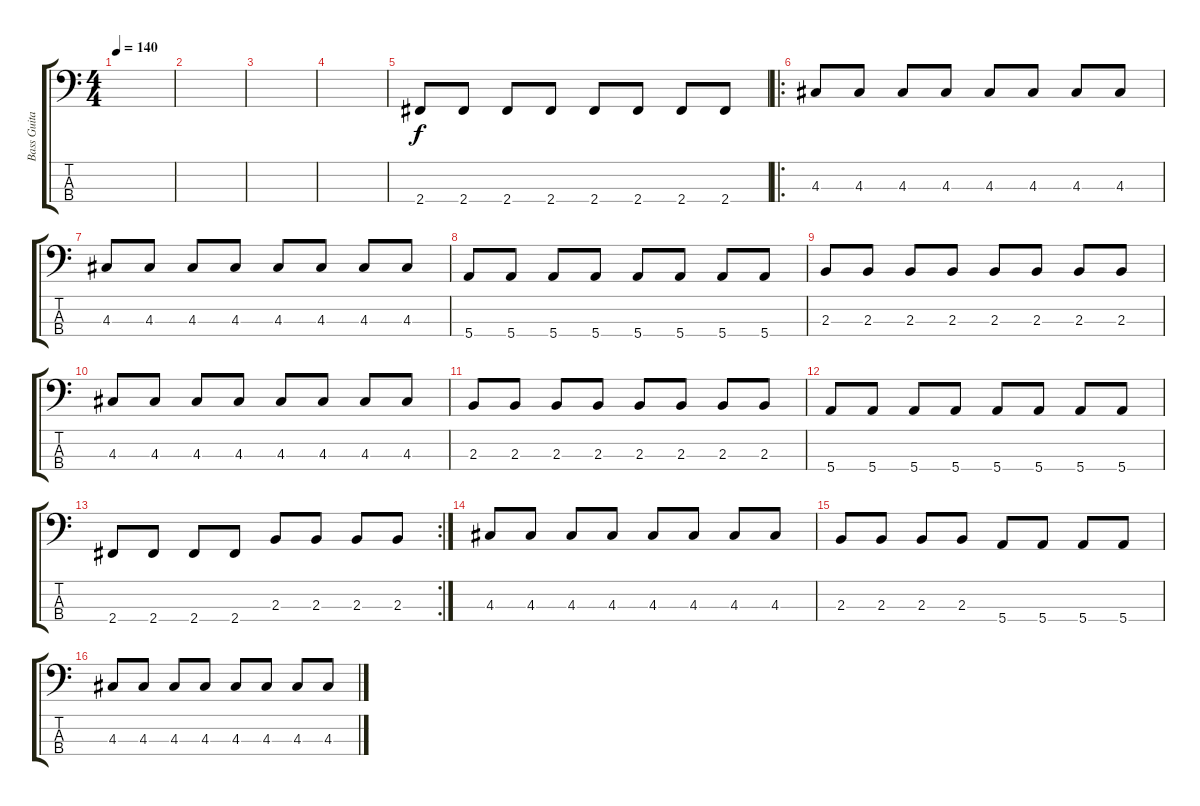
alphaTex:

\track ("Bass Guitar" "Bass Guita") {instrument electricbassfinger}
\staff {score tabs}
\tuning (G2 D2 A1 E1) {hide}
\ts (4 4)
\tempo 140
\clef f4
\ks c
|
|
|
|
2.4.8 2.4.8 2.4.8 2.4.8 2.4.8 2.4.8 2.4.8 2.4.8 |
\ro
4.3.8 4.3.8 4.3.8 4.3.8 4.3.8 4.3.8 4.3.8 4.3.8 |
4.3.8 4.3.8 4.3.8 4.3.8 4.3.8 4.3.8 4.3.8 4.3.8 |
5.4.8 5.4.8 5.4.8 5.4.8 5.4.8 5.4.8 5.4.8 5.4.8 |
2.3.8 2.3.8 2.3.8 2.3.8 2.3.8 2.3.8 2.3.8 2.3.8 |
4.3.8 4.3.8 4.3.8 4.3.8 4.3.8 4.3.8 4.3.8 4.3.8 |
2.3.8 2.3.8 2.3.8 2.3.8 2.3.8 2.3.8 2.3.8 2.3.8 |
5.4.8 5.4.8 5.4.8 5.4.8 5.4.8 5.4.8 5.4.8 5.4.8 |
\rc 2
2.4.8 2.4.8 2.4.8 2.4.8 2.3.8 2.3.8 2.3.8 2.3.8 |
4.3.8 4.3.8 4.3.8 4.3.8 4.3.8 4.3.8 4.3.8 4.3.8 |
2.3.8 2.3.8 2.3.8 2.3.8 5.4.8 5.4.8 5.4.8 5.4.8 |
4.3.8 4.3.8 4.3.8 4.3.8 4.3.8 4.3.8 4.3.8 4.3.8
